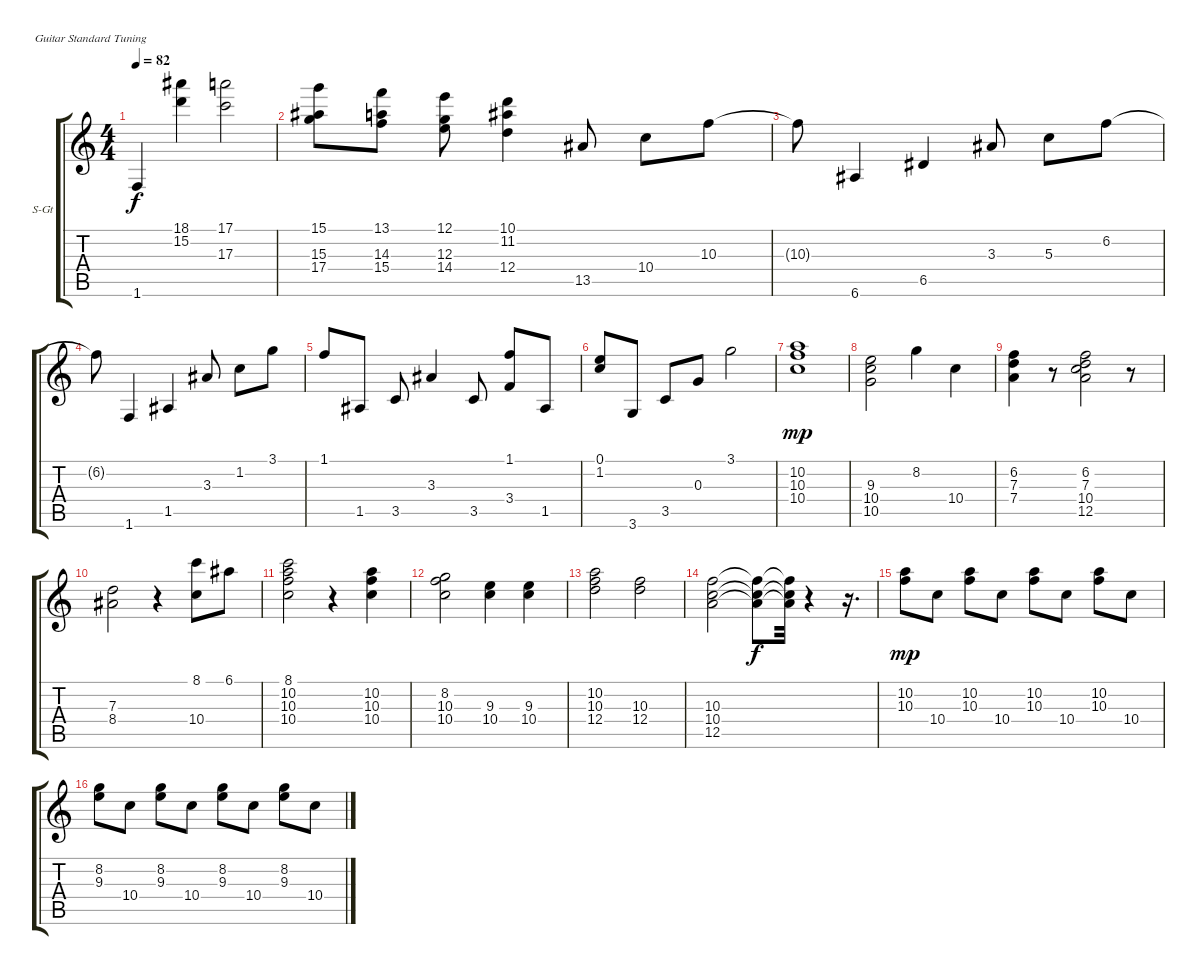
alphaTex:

\bracketExtendMode groupsimilarinstruments
\firstSystemTrackNameOrientation horizontal
\otherSystemsTrackNameOrientation horizontal
\track ("钢琴（右声道）" "S-Gt") {instrument acousticgrandpiano}
\staff {score tabs}
\tuning (E4 B3 G3 D3 A2 E2)
\displaytranspose 12
\ts (4 4)
\tempo 82
\clef g2
\ks c
1.6.4{dy f instrument acousticgrandpiano} (18.1 15.2).4 (17.1 17.3).2 |
(15.1 15.3 17.4).8 (13.1 14.3 15.4).8 (12.1 12.3 14.4).8 (10.1 11.2 12.4).4 13.5.8 10.4.8 10.3.8 |
10.3{t}.8 6.6.4 6.5.4 3.3.8 5.3.8 6.2.8 |
6.2{t}.8 1.6.4 1.5.4 3.3.8 1.2.8 3.1.8 |
1.1.8 1.5.8 3.5.8 3.3.4 3.5.8 (1.1 3.4).8 1.5.8 |
(0.1 1.2).8 3.6.8 3.5.8 0.3.8 3.1.2 |
(10.2 10.3 10.4).1{dy mp} |
(9.3 10.4 10.5).2 8.2.4 10.4.4 |
(6.2 7.3 7.4).4 r.8 (6.2 7.3 10.4 12.5).2 r.8 |
(7.3 8.4).2 r.4 (8.1 10.4).8 6.1.8 |
(8.1 10.2 10.3 10.4).2 r.4 (10.2 10.3 10.4).4 |
(8.2 10.3 10.4).2 (9.3 10.4).4 (9.3 10.4).4 |
(10.2 10.3 12.4).2 (10.3 12.4).2 |
(10.3 10.4 12.5).2 (10.3{t} 10.4{t} 12.5{t}).8{dy f} (10.3{t} 10.4{t} 12.5{t}).32 r.4 r.16{d} |
(10.2 10.3).8{dy mp} 10.4.8 (10.2 10.3).8 10.4.8 (10.2 10.3).8 10.4.8 (10.2 10.3).8 10.4.8 |
(8.2 9.3).8 10.4.8 (8.2 9.3).8 10.4.8 (8.2 9.3).8 10.4.8 (8.2 9.3).8 10.4.8
